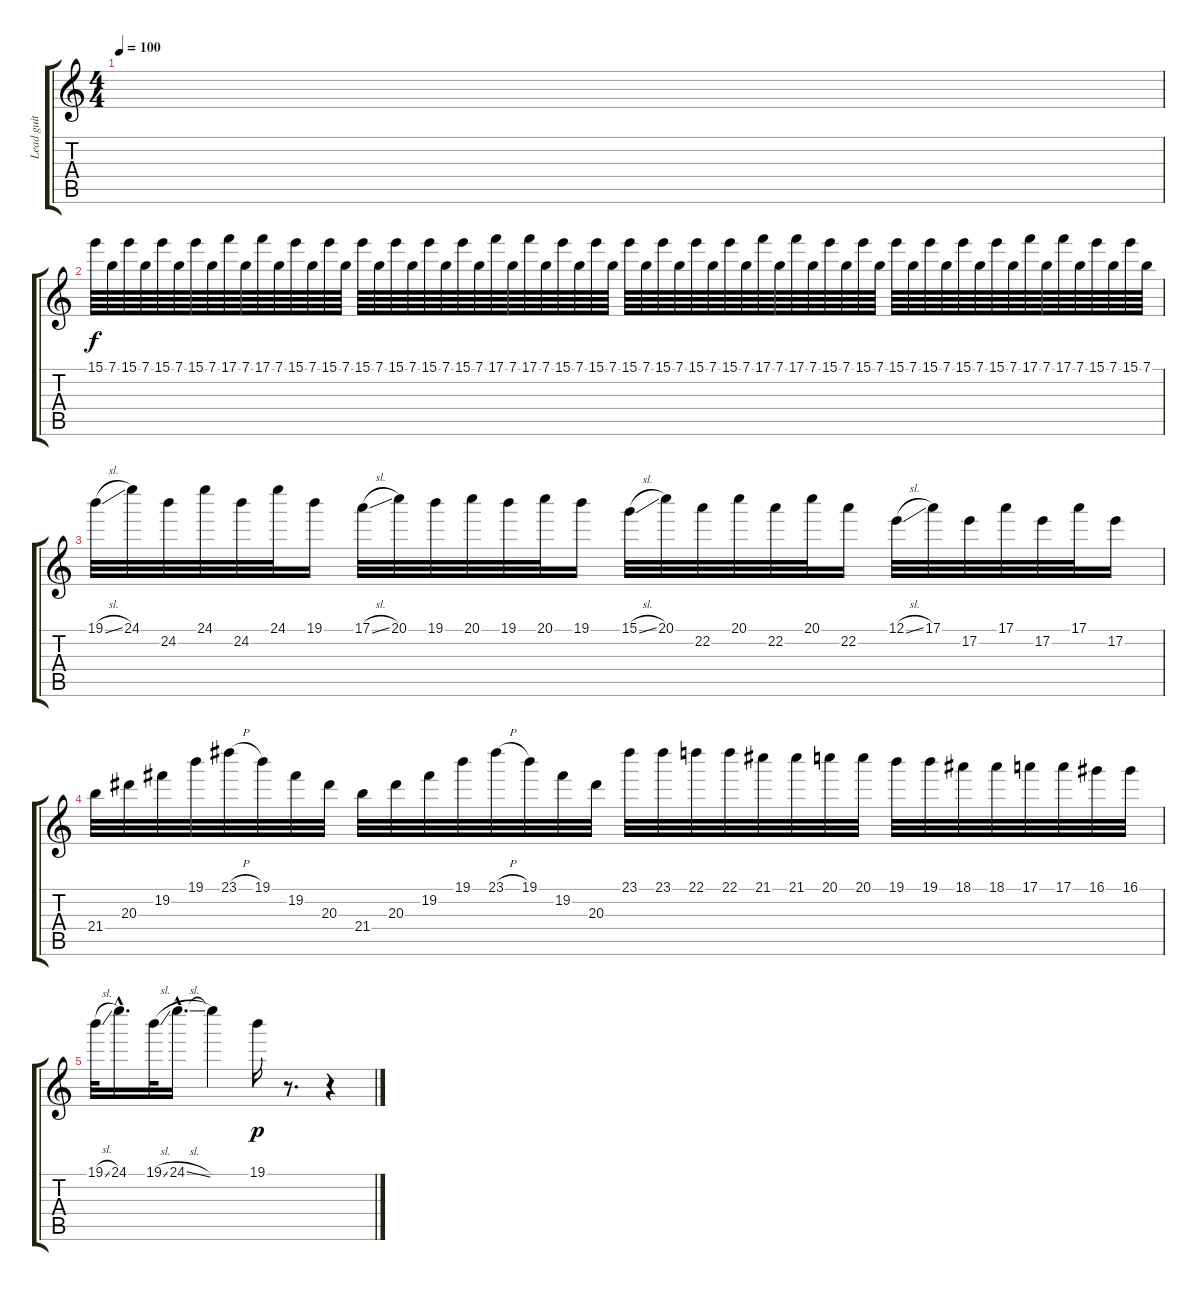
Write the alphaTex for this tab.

\track ("Lead guit 1" "Lead guit ") {instrument overdrivenguitar}
\staff {score tabs}
\tuning (E4 B3 G3 D3 A2 E2) {hide}
\ts (4 4)
\tempo 100
\clef g2
\ks c
|
15.1.64 7.1.64 15.1.64 7.1.64 15.1.64 7.1.64 15.1.64 7.1.64 17.1.64 7.1.64 17.1.64 7.1.64 15.1.64 7.1.64 15.1.64 7.1.64 15.1.64 7.1.64 15.1.64 7.1.64 15.1.64 7.1.64 15.1.64 7.1.64 17.1.64 7.1.64 17.1.64 7.1.64 15.1.64 7.1.64 15.1.64 7.1.64 15.1.64 7.1.64 15.1.64 7.1.64 15.1.64 7.1.64 15.1.64 7.1.64 17.1.64 7.1.64 17.1.64 7.1.64 15.1.64 7.1.64 15.1.64 7.1.64 15.1.64 7.1.64 15.1.64 7.1.64 15.1.64 7.1.64 15.1.64 7.1.64 17.1.64 7.1.64 17.1.64 7.1.64 15.1.64 7.1.64 15.1.64 7.1.64 |
19.1{sl}.32 24.1.32 24.2.32 24.1.32 24.2.32 24.1.32 19.1.16 17.1{sl}.32 20.1.32 19.1.32 20.1.32 19.1.32 20.1.32 19.1.16 15.1{sl}.32 20.1.32 22.2.32 20.1.32 22.2.32 20.1.32 22.2.16 12.1{sl}.32 17.1.32 17.2.32 17.1.32 17.2.32 17.1.32 17.2.16 |
21.4.32 20.3.32 19.2.32 19.1.32 23.1{h}.32 19.1.32 19.2.32 20.3.32 21.4.32 20.3.32 19.2.32 19.1.32 23.1{h}.32 19.1.32 19.2.32 20.3.32 23.1.32 23.1.32 22.1.32 22.1.32 21.1.32 21.1.32 20.1.32 20.1.32 19.1.32 19.1.32 18.1.32 18.1.32 17.1.32 17.1.32 16.1.32 16.1.32 |
19.1{sl}.32 24.1{hac}.16{d} 19.1{sl}.32 24.1{sl hac}.16{d} 24.1{t}.4 19.1.16{dy p} r.8{d} r.4
